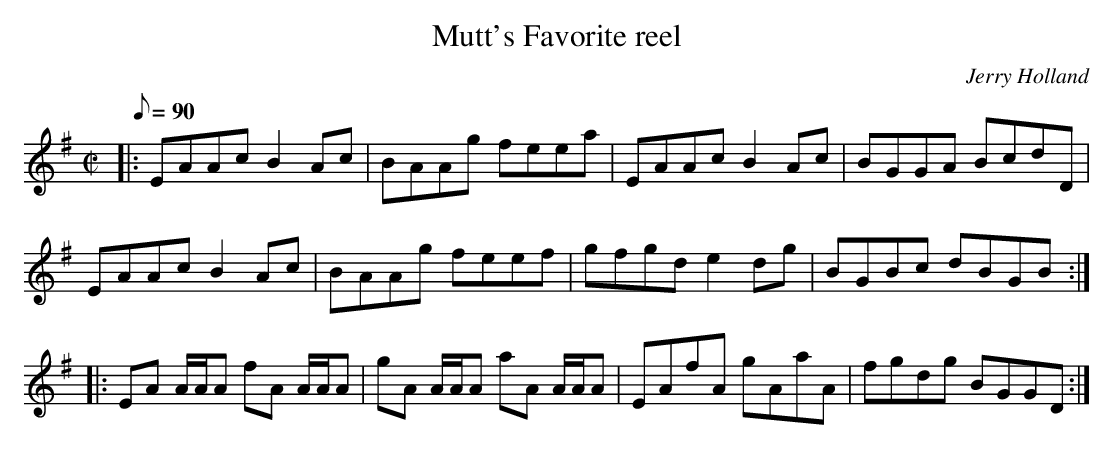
X:1
T:Mutt's Favorite reel
C:Jerry Holland
M:C|
L:1/8
Q:90
K:G
|:EAAc B2Ac|BAAg feea|EAAc B2Ac|BGGA BcdD|
EAAc B2 Ac|BAAg feef|gfgde2dg|BGBc dBGB:|
|:EA A/A/A fA A/A/A|gA A/A/A aA A/A/A|EAfA gAaA|fgdg BGGD:|
